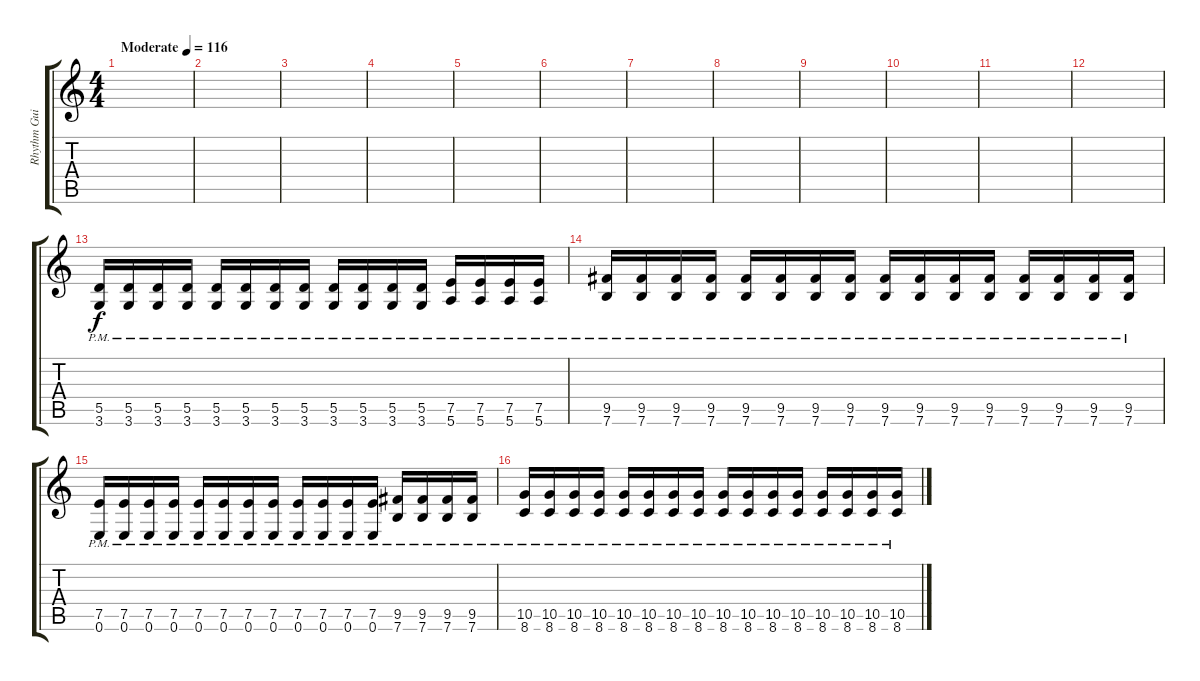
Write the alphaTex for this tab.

\track ("Rhythm Guitar" "Rhythm Gui") {instrument distortionguitar}
\staff {score tabs}
\tuning (E4 B3 G3 D3 A2 E2) {hide}
\ts (4 4)
\tempo (116 "Moderate")
\clef g2
\ks c
|
|
|
|
|
|
|
|
|
|
|
|
(5.5{pm} 3.6{pm}).16 (5.5{pm} 3.6{pm}).16 (5.5{pm} 3.6{pm}).16 (5.5{pm} 3.6{pm}).16 (5.5{pm} 3.6{pm}).16 (5.5{pm} 3.6{pm}).16 (5.5{pm} 3.6{pm}).16 (5.5{pm} 3.6{pm}).16 (5.5{pm} 3.6{pm}).16 (5.5{pm} 3.6{pm}).16 (5.5{pm} 3.6{pm}).16 (5.5{pm} 3.6{pm}).16 (7.5{pm} 5.6{pm}).16 (7.5{pm} 5.6{pm}).16 (7.5{pm} 5.6{pm}).16 (7.5{pm} 5.6{pm}).16 |
(9.5{pm} 7.6{pm}).16 (9.5{pm} 7.6{pm}).16 (9.5{pm} 7.6{pm}).16 (9.5{pm} 7.6{pm}).16 (9.5{pm} 7.6{pm}).16 (9.5{pm} 7.6{pm}).16 (9.5{pm} 7.6{pm}).16 (9.5{pm} 7.6{pm}).16 (9.5{pm} 7.6{pm}).16 (9.5{pm} 7.6{pm}).16 (9.5{pm} 7.6{pm}).16 (9.5{pm} 7.6{pm}).16 (9.5{pm} 7.6{pm}).16 (9.5{pm} 7.6{pm}).16 (9.5{pm} 7.6{pm}).16 (9.5{pm} 7.6{pm}).16 |
(7.5{pm} 0.6{pm}).16 (7.5{pm} 0.6{pm}).16 (7.5{pm} 0.6{pm}).16 (7.5{pm} 0.6{pm}).16 (7.5{pm} 0.6{pm}).16 (7.5{pm} 0.6{pm}).16 (7.5{pm} 0.6{pm}).16 (7.5{pm} 0.6{pm}).16 (7.5{pm} 0.6{pm}).16 (7.5{pm} 0.6{pm}).16 (7.5{pm} 0.6{pm}).16 (7.5{pm} 0.6{pm}).16 (9.5{pm} 7.6{pm}).16 (9.5{pm} 7.6{pm}).16 (9.5{pm} 7.6{pm}).16 (9.5{pm} 7.6{pm}).16 |
(10.5{pm} 8.6{pm}).16 (10.5{pm} 8.6{pm}).16 (10.5{pm} 8.6{pm}).16 (10.5{pm} 8.6{pm}).16 (10.5{pm} 8.6{pm}).16 (10.5{pm} 8.6{pm}).16 (10.5{pm} 8.6{pm}).16 (10.5{pm} 8.6{pm}).16 (10.5{pm} 8.6{pm}).16 (10.5{pm} 8.6{pm}).16 (10.5{pm} 8.6{pm}).16 (10.5{pm} 8.6{pm}).16 (10.5{pm} 8.6{pm}).16 (10.5{pm} 8.6{pm}).16 (10.5{pm} 8.6{pm}).16 (10.5{pm} 8.6{pm}).16
